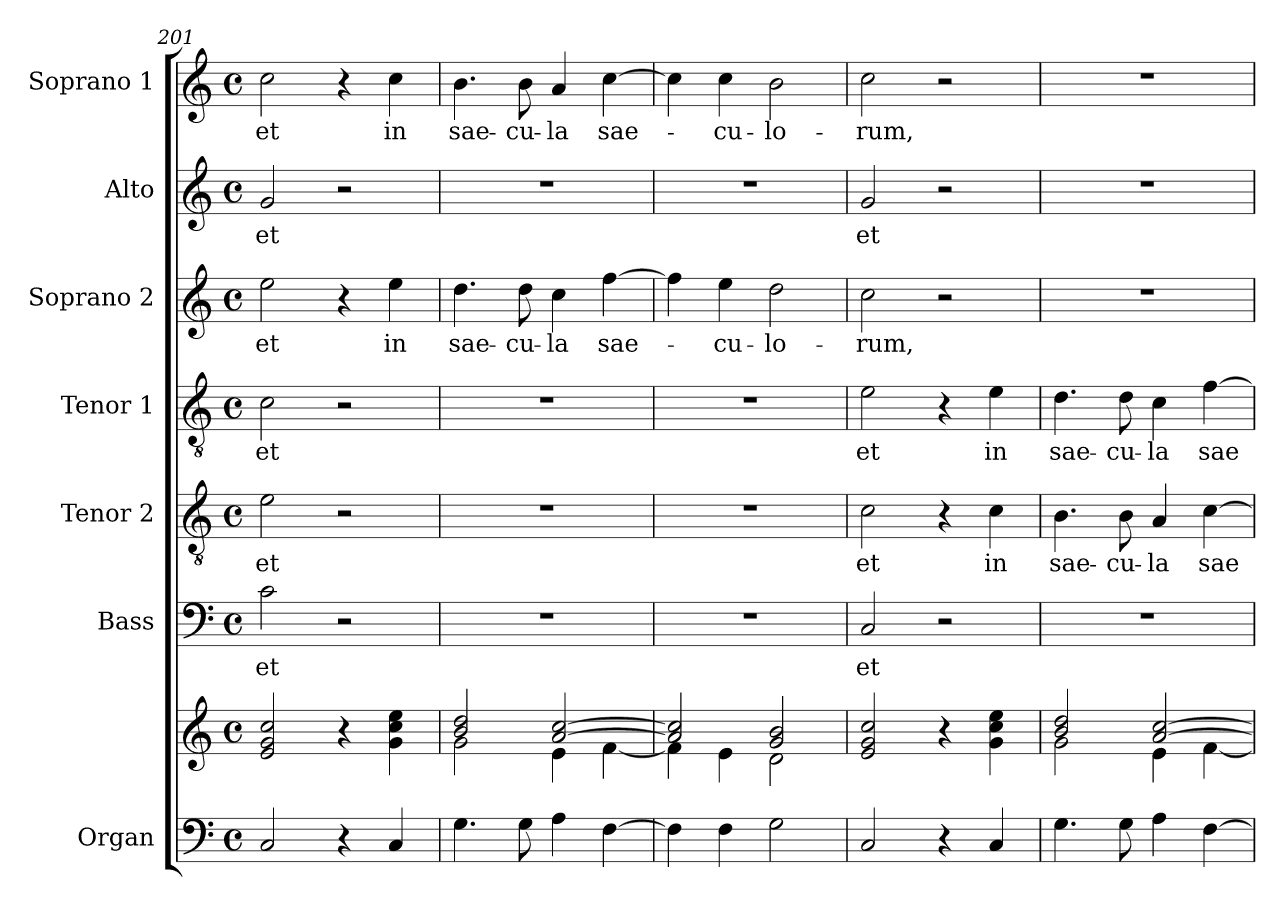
**kern	**kern	**kern	**text	**kern	**text	**kern	**text	**kern	**text	**kern	**text	**kern	**text
*part7	*part7	*part6	*part6	*part5	*part5	*part4	*part4	*part3	*part3	*part2	*part2	*part1	*part1
*staff8	*staff7	*staff6	*staff6	*staff5	*staff5	*staff4	*staff4	*staff3	*staff3	*staff2	*staff2	*staff1	*staff1
*I"Organ	*	*I"Bass	*	*I"Tenor 2	*	*I"Tenor 1	*	*I"Soprano 2	*	*I"Alto	*	*I"Soprano 1	*
*I'Org.	*	*I'B	*	*I'T 2	*	*I'T 1	*	*I'S 2	*	*I'A	*	*I'S 1	*
*clefF4	*clefG2	*clefF4	*	*clefGv2	*	*clefGv2	*	*clefG2	*	*clefG2	*	*clefG2	*
*k[]	*k[]	*k[]	*	*k[]	*	*k[]	*	*k[]	*	*k[]	*	*k[]	*
*C:	*C:	*C:	*	*C:	*	*C:	*	*C:	*	*C:	*	*C:	*
*M4/4	*M4/4	*M4/4	*	*M4/4	*	*M4/4	*	*M4/4	*	*M4/4	*	*M4/4	*
*met(c)	*met(c)	*met(c)	*	*met(c)	*	*met(c)	*	*met(c)	*	*met(c)	*	*met(c)	*
=201	=201	=201	=201	=201	=201	=201	=201	=201	=201	=201	=201	=201	=201
!	!	!	!LO:LY:b	!	!LO:LY:b	!	!LO:LY:b	!	!LO:LY:b	!	!LO:LY:b	!	!LO:LY:b
2C/	2e!/ 2g!/ 2cc!/	2c\	et	2e\	et	2c\	et	2ee\	et	2g/	et	2cc\	et
4r	4r	2r	.	2r	.	2r	.	4r	.	2r	.	4r	.
!	!	!	!	!	!	!	!	!	!LO:LY:b	!	!	!	!LO:LY:b
4C/	4g!\ 4cc!\ 4ee!\	.	.	.	.	.	.	4ee\	in	.	.	4cc\	in
=202	=202	=202	=202	=202	=202	=202	=202	=202	=202	=202	=202	=202	=202
*	*^	*	*	*	*	*	*	*	*	*	*	*	*
!	!	!	!	!	!	!	!	!	!	!LO:LY:b	!	!	!	!LO:LY:b
4.G\	2b!/ 2dd!/	2g!\	1r	.	1r	.	1r	.	4.dd\	sae-	1r	.	4.b\	sae-
!	!	!	!	!	!	!	!	!	!	!LO:LY:b	!	!	!	!LO:LY:b
8G\	.	.	.	.	.	.	.	.	8dd\	-cu-	.	.	8b\	-cu-
!	!	!	!	!	!	!	!	!	!	!LO:LY:b	!	!	!	!LO:LY:b
4A\	[>2a!/ [>2cc!/	4e!\	.	.	.	.	.	.	4cc\	-la	.	.	4a/	-la
!	!	!	!	!	!	!	!	!	!	!LO:LY:b	!	!	!	!LO:LY:b
[4F\	.	[<4f!\	.	.	.	.	.	.	[4ff\	sae-	.	.	[4cc\	sae-
=203	=203	=203	=203	=203	=203	=203	=203	=203	=203	=203	=203	=203	=203	=203
4F\]	2a!/] 2cc!/]	4f!\]	1r	.	1r	.	1r	.	4ff\]	.	1r	.	4cc\]	.
!	!	!	!	!	!	!	!	!	!	!LO:LY:b	!	!	!	!LO:LY:b
4F\	.	4e!\	.	.	.	.	.	.	4ee\	-cu-	.	.	4cc\	-cu-
!	!	!	!	!	!	!	!	!	!	!LO:LY:b	!	!	!	!LO:LY:b
2G\	2g!/ 2b!/	2d!\	.	.	.	.	.	.	2dd\	-lo-	.	.	2b\	-lo-
=204	=204	=204	=204	=204	=204	=204	=204	=204	=204	=204	=204	=204	=204	=204
!	!	!	!	!LO:LY:b	!	!LO:LY:b	!	!LO:LY:b	!	!LO:LY:b	!	!LO:LY:b	!	!LO:LY:b
*	*v	*v	*	*	*	*	*	*	*	*	*	*	*	*
2C/	2e!/ 2g!/ 2cc!/	2C/	et	2c\	et	2e\	et	2cc\	-rum,	2g/	et	2cc\	-rum,
4r	4r	2r	.	4r	.	4r	.	2r	.	2r	.	2r	.
!	!	!	!	!	!LO:LY:b	!	!LO:LY:b	!	!	!	!	!	!
4C/	4g!\ 4cc!\ 4ee!\	.	.	4c\	in	4e\	in	.	.	.	.	.	.
=205	=205	=205	=205	=205	=205	=205	=205	=205	=205	=205	=205	=205	=205
*	*^	*	*	*	*	*	*	*	*	*	*	*	*
!	!	!	!	!	!	!LO:LY:b	!	!LO:LY:b	!	!	!	!	!	!
4.G\	2b!/ 2dd!/	2g!\	1r	.	4.B\	sae-	4.d\	sae-	1r	.	1r	.	1r	.
!	!	!	!	!	!	!LO:LY:b	!	!LO:LY:b	!	!	!	!	!	!
8G\	.	.	.	.	8B\	-cu-	8d\	-cu-	.	.	.	.	.	.
!	!	!	!	!	!	!LO:LY:b	!	!LO:LY:b	!	!	!	!	!	!
4A\	[>2a!/ [>2cc!/	4e!\	.	.	4A/	-la	4c\	-la	.	.	.	.	.	.
!	!	!	!	!	!	!LO:LY:b	!	!LO:LY:b	!	!	!	!	!	!
[4F\	.	[<4f!\	.	.	[4c\	sae-	[4f\	sae-	.	.	.	.	.	.
*	*v	*v	*	*	*	*	*	*	*	*	*	*	*	*
=	=	=	=	=	=	=	=	=	=	=	=	=	=
*-	*-	*-	*-	*-	*-	*-	*-	*-	*-	*-	*-	*-	*-
